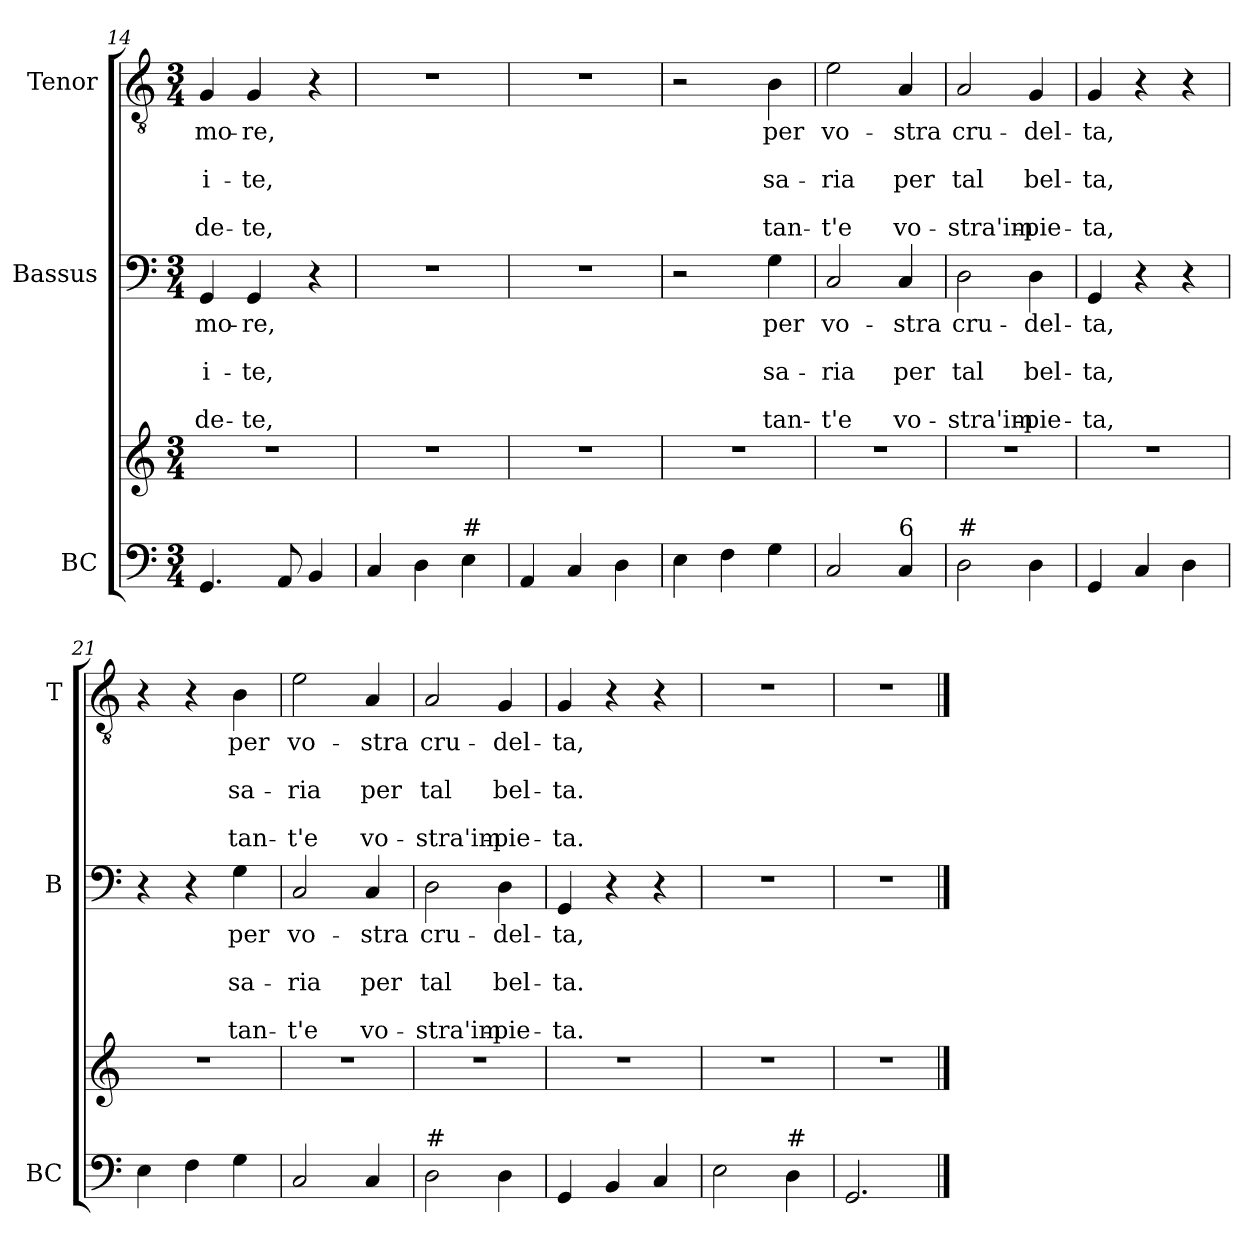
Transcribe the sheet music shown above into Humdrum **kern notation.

**kern	**kern	**kern	**text	**text	**text	**text	**text	**kern	**text	**text	**text	**text	**text
*part3	*part3	*part2	*part2	*part2	*part2	*part2	*part2	*part1	*part1	*part1	*part1	*part1	*part1
*staff4	*staff3	*staff2	*staff2	*staff2	*staff2	*staff2	*staff2	*staff1	*staff1	*staff1	*staff1	*staff1	*staff1
*I"BC	*	*I"Bassus	*	*	*	*	*	*I"Tenor	*	*	*	*	*
*I'BC	*	*I'B	*	*	*	*	*	*I'T	*	*	*	*	*
*clefF4	*clefG2	*clefF4	*	*	*	*	*	*clefGv2	*	*	*	*	*
*k[]	*k[]	*k[]	*	*	*	*	*	*k[]	*	*	*	*	*
*C:	*C:	*C:	*	*	*	*	*	*C:	*	*	*	*	*
*M3/4	*M3/4	*M3/4	*	*	*	*	*	*M3/4	*	*	*	*	*
=14	=14	=14	=14	=14	=14	=14	=14	=14	=14	=14	=14	=14	=14
!	!	!	!LO:LY:b	!	!LO:LY:b	!	!LO:LY:b	!	!LO:LY:b	!	!LO:LY:b	!	!LO:LY:b
4.GG/	2.r	4GG/	mo-	.	-i-	.	-de-	4G/	mo-	.	-i-	.	-de-
!	!	!	!LO:LY:b	!	!LO:LY:b	!	!LO:LY:b	!	!LO:LY:b	!	!LO:LY:b	!	!LO:LY:b
.	.	4GG/	-re,	.	-te,	.	-te,	4G/	-re,	.	-te,	.	-te,
8AA/	.	.	.	.	.	.	.	.	.	.	.	.	.
4BB/	.	4r	.	.	.	.	.	4r	.	.	.	.	.
=15	=15	=15	=15	=15	=15	=15	=15	=15	=15	=15	=15	=15	=15
4C/	2.r	2.r	.	.	.	.	.	2.r	.	.	.	.	.
4D\	.	.	.	.	.	.	.	.	.	.	.	.	.
!LO:TX:a:t=#	!	!	!	!	!	!	!	!	!	!	!	!	!
4E\	.	.	.	.	.	.	.	.	.	.	.	.	.
=16	=16	=16	=16	=16	=16	=16	=16	=16	=16	=16	=16	=16	=16
4AA/	2.r	2.r	.	.	.	.	.	2.r	.	.	.	.	.
4C/	.	.	.	.	.	.	.	.	.	.	.	.	.
4D\	.	.	.	.	.	.	.	.	.	.	.	.	.
=17	=17	=17	=17	=17	=17	=17	=17	=17	=17	=17	=17	=17	=17
4E\	2.r	2r	.	.	.	.	.	2r	.	.	.	.	.
4F\	.	.	.	.	.	.	.	.	.	.	.	.	.
!	!	!	!LO:LY:b	!	!LO:LY:b	!	!LO:LY:b	!	!LO:LY:b	!	!LO:LY:b	!	!LO:LY:b
4G\	.	4G\	per	.	sa-	.	tan-	4B\	per	.	sa-	.	tan-
=18	=18	=18	=18	=18	=18	=18	=18	=18	=18	=18	=18	=18	=18
!	!	!	!LO:LY:b	!	!LO:LY:b	!	!LO:LY:b	!	!LO:LY:b	!	!LO:LY:b	!	!LO:LY:b
2C/	2.r	2C/	vo-	.	-ria	.	-t'e	2e\	vo-	.	-ria	.	-t'e
!LO:TX:a:t=6	!	!	!	!	!	!	!	!	!	!	!	!	!
!	!	!	!LO:LY:b	!	!LO:LY:b	!	!LO:LY:b	!	!LO:LY:b	!	!LO:LY:b	!	!LO:LY:b
4C/	.	4C/	-stra	.	per	.	vo-	4A/	-stra	.	per	.	vo-
=19	=19	=19	=19	=19	=19	=19	=19	=19	=19	=19	=19	=19	=19
!LO:TX:a:t=#	!	!	!	!	!	!	!	!	!	!	!	!	!
!	!	!	!LO:LY:b	!	!LO:LY:b	!	!LO:LY:b	!	!LO:LY:b	!	!LO:LY:b	!	!LO:LY:b
2D\	2.r	2D\	cru-	.	tal	.	-stra'im-	2A/	cru-	.	tal	.	-stra'im-
!	!	!	!LO:LY:b	!	!LO:LY:b	!	!LO:LY:b	!	!LO:LY:b	!	!LO:LY:b	!	!LO:LY:b
4D\	.	4D\	-del-	.	bel-	.	-pie-	4G/	-del-	.	bel-	.	-pie-
!!LO:LB:g=z
=20	=20	=20	=20	=20	=20	=20	=20	=20	=20	=20	=20	=20	=20
!	!	!	!LO:LY:b	!	!LO:LY:b	!	!LO:LY:b	!	!LO:LY:b	!	!LO:LY:b	!	!LO:LY:b
4GG/	2.r	4GG/	-ta,	.	-ta,	.	-ta,	4G/	-ta,	.	-ta,	.	-ta,
4C/	.	4r	.	.	.	.	.	4r	.	.	.	.	.
4D\	.	4r	.	.	.	.	.	4r	.	.	.	.	.
=21	=21	=21	=21	=21	=21	=21	=21	=21	=21	=21	=21	=21	=21
4E\	2.r	4r	.	.	.	.	.	4r	.	.	.	.	.
4F\	.	4r	.	.	.	.	.	4r	.	.	.	.	.
!	!	!	!LO:LY:b	!	!LO:LY:b	!	!LO:LY:b	!	!LO:LY:b	!	!LO:LY:b	!	!LO:LY:b
4G\	.	4G\	per	.	sa-	.	tan-	4B\	per	.	sa-	.	tan-
=22	=22	=22	=22	=22	=22	=22	=22	=22	=22	=22	=22	=22	=22
!	!	!	!LO:LY:b	!	!LO:LY:b	!	!LO:LY:b	!	!LO:LY:b	!	!LO:LY:b	!	!LO:LY:b
2C/	2.r	2C/	vo-	.	-ria	.	-t'e	2e\	vo-	.	-ria	.	-t'e
!	!	!	!LO:LY:b	!	!LO:LY:b	!	!LO:LY:b	!	!LO:LY:b	!	!LO:LY:b	!	!LO:LY:b
4C/	.	4C/	-stra	.	per	.	vo-	4A/	-stra	.	per	.	vo-
=23	=23	=23	=23	=23	=23	=23	=23	=23	=23	=23	=23	=23	=23
!LO:TX:a:t=#	!	!	!	!	!	!	!	!	!	!	!	!	!
!	!	!	!LO:LY:b	!	!LO:LY:b	!	!LO:LY:b	!	!LO:LY:b	!	!LO:LY:b	!	!LO:LY:b
2D\	2.r	2D\	cru-	.	tal	.	-stra'im-	2A/	cru-	.	tal	.	-stra'im-
!	!	!	!LO:LY:b	!	!LO:LY:b	!	!LO:LY:b	!	!LO:LY:b	!	!LO:LY:b	!	!LO:LY:b
4D\	.	4D\	-del-	.	bel-	.	-pie-	4G/	-del-	.	bel-	.	-pie-
=24	=24	=24	=24	=24	=24	=24	=24	=24	=24	=24	=24	=24	=24
!	!	!	!LO:LY:b	!	!LO:LY:b	!	!LO:LY:b	!	!LO:LY:b	!	!LO:LY:b	!	!LO:LY:b
4GG/	2.r	4GG/	-ta,	.	-ta.	.	-ta.	4G/	-ta,	.	-ta.	.	-ta.
4BB/	.	4r	.	.	.	.	.	4r	.	.	.	.	.
4C/	.	4r	.	.	.	.	.	4r	.	.	.	.	.
=25	=25	=25	=25	=25	=25	=25	=25	=25	=25	=25	=25	=25	=25
2E\	2.r	2.r	.	.	.	.	.	2.r	.	.	.	.	.
!LO:TX:a:t=#	!	!	!	!	!	!	!	!	!	!	!	!	!
4D\	.	.	.	.	.	.	.	.	.	.	.	.	.
=26	=26	=26	=26	=26	=26	=26	=26	=26	=26	=26	=26	=26	=26
2.GG/	2.r	2.r	.	.	.	.	.	2.r	.	.	.	.	.
==	==	==	==	==	==	==	==	==	==	==	==	==	==
*-	*-	*-	*-	*-	*-	*-	*-	*-	*-	*-	*-	*-	*-
